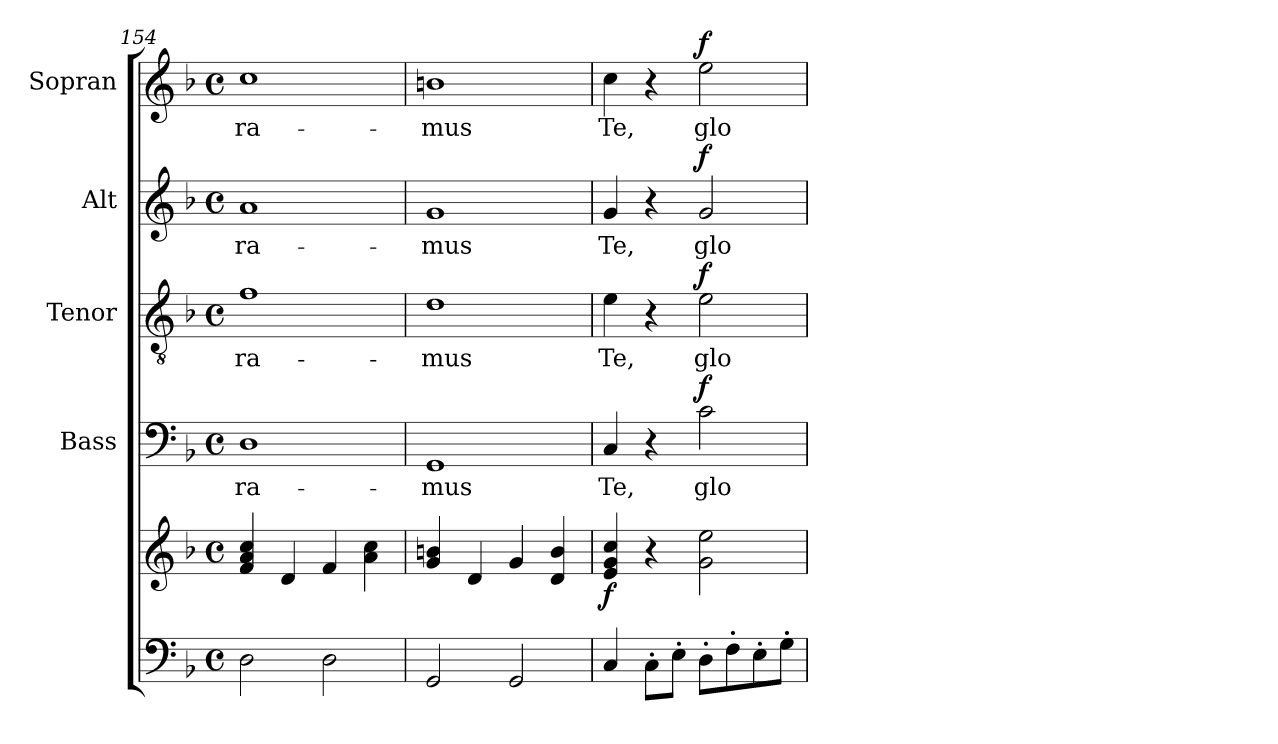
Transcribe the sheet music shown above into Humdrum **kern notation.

**kern	**kern	**dynam	**kern	**text	**dynam	**kern	**text	**dynam	**kern	**text	**dynam	**kern	**text	**dynam
*part5	*part5	*part5	*part4	*part4	*part4	*part3	*part3	*part3	*part2	*part2	*part2	*part1	*part1	*part1
*staff6	*staff5	*staff5/6	*staff4	*staff4	*staff4	*staff3	*staff3	*staff3	*staff2	*staff2	*staff2	*staff1	*staff1	*staff1
*	*	*	*I"Bass	*	*	*I"Tenor	*	*	*I"Alt	*	*	*I"Sopran	*	*
*	*	*	*I'B.	*	*	*I'T.	*	*	*I'A.	*	*	*I'S.	*	*
*clefF4	*clefG2	*	*clefF4	*	*	*clefGv2	*	*	*clefG2	*	*	*clefG2	*	*
*k[b-]	*k[b-]	*	*k[b-]	*	*	*k[b-]	*	*	*k[b-]	*	*	*k[b-]	*	*
*F:	*F:	*	*F:	*	*	*F:	*	*	*F:	*	*	*F:	*	*
*M4/4	*M4/4	*	*M4/4	*	*	*M4/4	*	*	*M4/4	*	*	*M4/4	*	*
*met(c)	*met(c)	*	*met(c)	*	*	*met(c)	*	*	*met(c)	*	*	*met(c)	*	*
=154	=154	=154	=154	=154	=154	=154	=154	=154	=154	=154	=154	=154	=154	=154
!	!	!	!	!LO:LY:b	!	!	!LO:LY:b	!	!	!LO:LY:b	!	!	!LO:LY:b	!
2D\	4f/ 4a/ 4cc/	.	1D	-ra-	.	1f	-ra-	.	1a	-ra-	.	1cc	-ra-	.
.	4d/	.	.	.	.	.	.	.	.	.	.	.	.	.
2D\	4f/	.	.	.	.	.	.	.	.	.	.	.	.	.
.	4a\ 4cc\	.	.	.	.	.	.	.	.	.	.	.	.	.
=155	=155	=155	=155	=155	=155	=155	=155	=155	=155	=155	=155	=155	=155	=155
!	!	!	!	!LO:LY:b	!	!	!LO:LY:b	!	!	!LO:LY:b	!	!	!LO:LY:b	!
2GG/	4g/ 4bn/	.	1GG	-mus	.	1d	-mus	.	1g	-mus	.	1bn	-mus	.
.	4d/	.	.	.	.	.	.	.	.	.	.	.	.	.
2GG/	4g/	.	.	.	.	.	.	.	.	.	.	.	.	.
.	4d/ 4b/	.	.	.	.	.	.	.	.	.	.	.	.	.
=156	=156	=156	=156	=156	=156	=156	=156	=156	=156	=156	=156	=156	=156	=156
!	!	!LO:DY:b	!	!LO:LY:b	!	!	!LO:LY:b	!	!	!LO:LY:b	!	!	!LO:LY:b	!
4C/	4e/ 4g/ 4cc/	f	4C/	Te,	.	4e\	Te,	.	4g/	Te,	.	4cc\	Te,	.
8C'>\L	4r	.	4r	.	.	4r	.	.	4r	.	.	4r	.	.
8E'>\J	.	.	.	.	.	.	.	.	.	.	.	.	.	.
!	!	!	!	!LO:LY:b	!LO:DY:a	!	!LO:LY:b	!LO:DY:a	!	!LO:LY:b	!LO:DY:a	!	!LO:LY:b	!LO:DY:a
8D'>\L	2g\ 2ee\	.	2c\	glo-	f	2e\	glo-	f	2g/	glo-	f	2ee\	glo-	f
8F'>\	.	.	.	.	.	.	.	.	.	.	.	.	.	.
8E'>\	.	.	.	.	.	.	.	.	.	.	.	.	.	.
8G'>\J	.	.	.	.	.	.	.	.	.	.	.	.	.	.
=	=	=	=	=	=	=	=	=	=	=	=	=	=	=
*-	*-	*-	*-	*-	*-	*-	*-	*-	*-	*-	*-	*-	*-	*-
